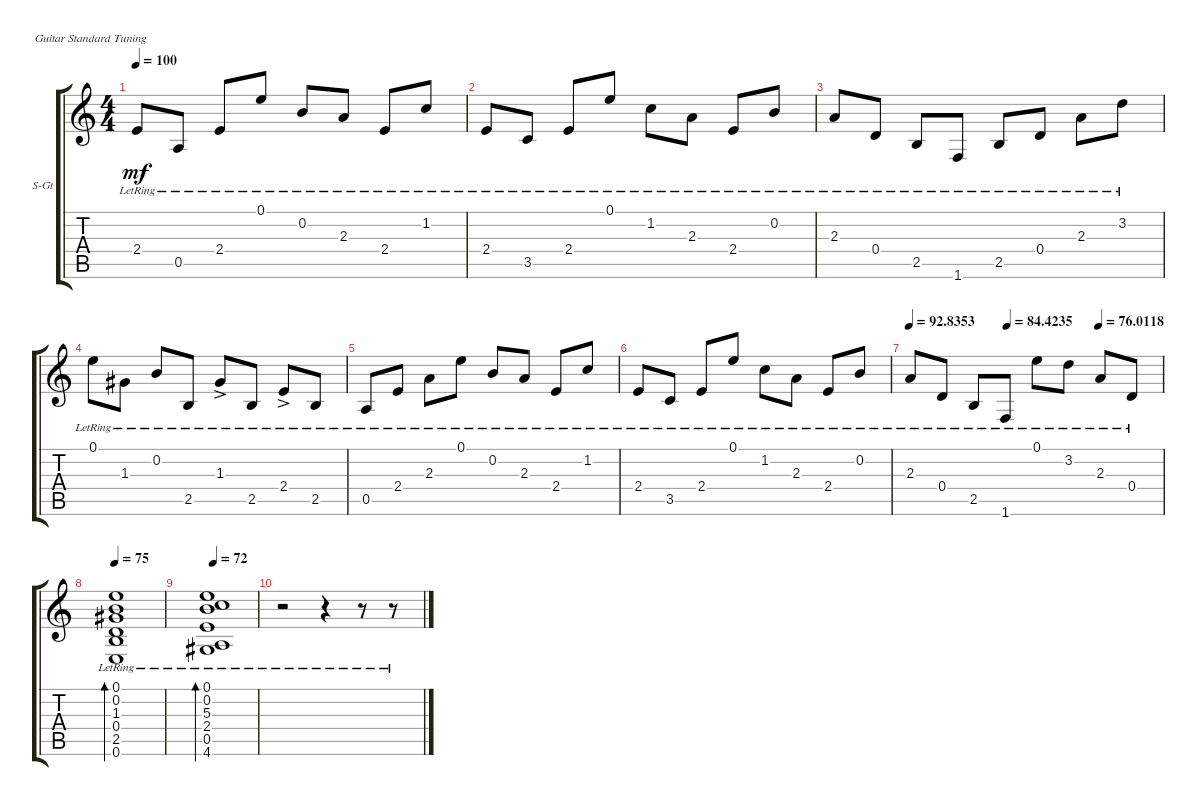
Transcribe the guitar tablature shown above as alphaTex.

\defaultSystemsLayout 4
\bracketExtendMode groupsimilarinstruments
\firstSystemTrackNameOrientation horizontal
\otherSystemsTrackNameOrientation horizontal
\track ("Steel Guitar" "S-Gt") {instrument acousticguitarsteel}
\staff {score tabs}
\tuning (E4 B3 G3 D3 A2 E2)
\ts (4 4)
\tempo 100
\clef g2
\ks c
2.4{lr}.8{dy mf} 0.5{lr}.8 2.4{lr}.8 0.1{lr}.8 0.2{lr}.8 2.3{lr}.8 2.4{lr}.8 1.2{lr}.8 |
2.4{lr}.8 3.5{lr}.8 2.4{lr}.8 0.1{lr}.8 1.2{lr}.8 2.3{lr}.8 2.4{lr}.8 0.2{lr}.8 |
2.3{lr}.8 0.4{lr}.8 2.5{lr}.8 1.6{lr}.8 2.5{lr}.8 0.4{lr}.8 2.3{lr}.8 3.2{lr}.8 |
0.1{lr}.8 1.3{lr}.8 0.2{lr}.8 2.5{lr}.8 1.3{ac lr}.8 2.5{lr}.8 2.4{ac lr}.8 2.5{lr}.8 |
0.5{lr}.8 2.4{lr}.8 2.3{lr}.8 0.1{lr}.8 0.2{lr}.8 2.3{lr}.8 2.4{lr}.8 1.2{lr}.8 |
2.4{lr}.8 3.5{lr}.8 2.4{lr}.8 0.1{lr}.8 1.2{lr}.8 2.3{lr}.8 2.4{lr}.8 0.2{lr}.8 |
\tempo
92.8353
\tempo (84.4235 0.3875)
\tempo (76.0118 0.75)
2.3{lr}.8 0.4{lr}.8 2.5{lr}.8 1.6{lr}.8 0.1{lr}.8 3.2{lr}.8 2.3{lr}.8 0.4{lr}.8 |
\tempo 75
(2.5{lr} 1.3{lr} 0.4{lr} 0.6{lr} 0.2{lr} 0.1{lr}).1{bd 240} |
\tempo 72
(4.6{lr} 0.5{lr} 2.4{lr} 5.3{lr} 0.2{lr} 0.1{lr}).1{bd 960} |
r.2 r.4 r.8 r.8
